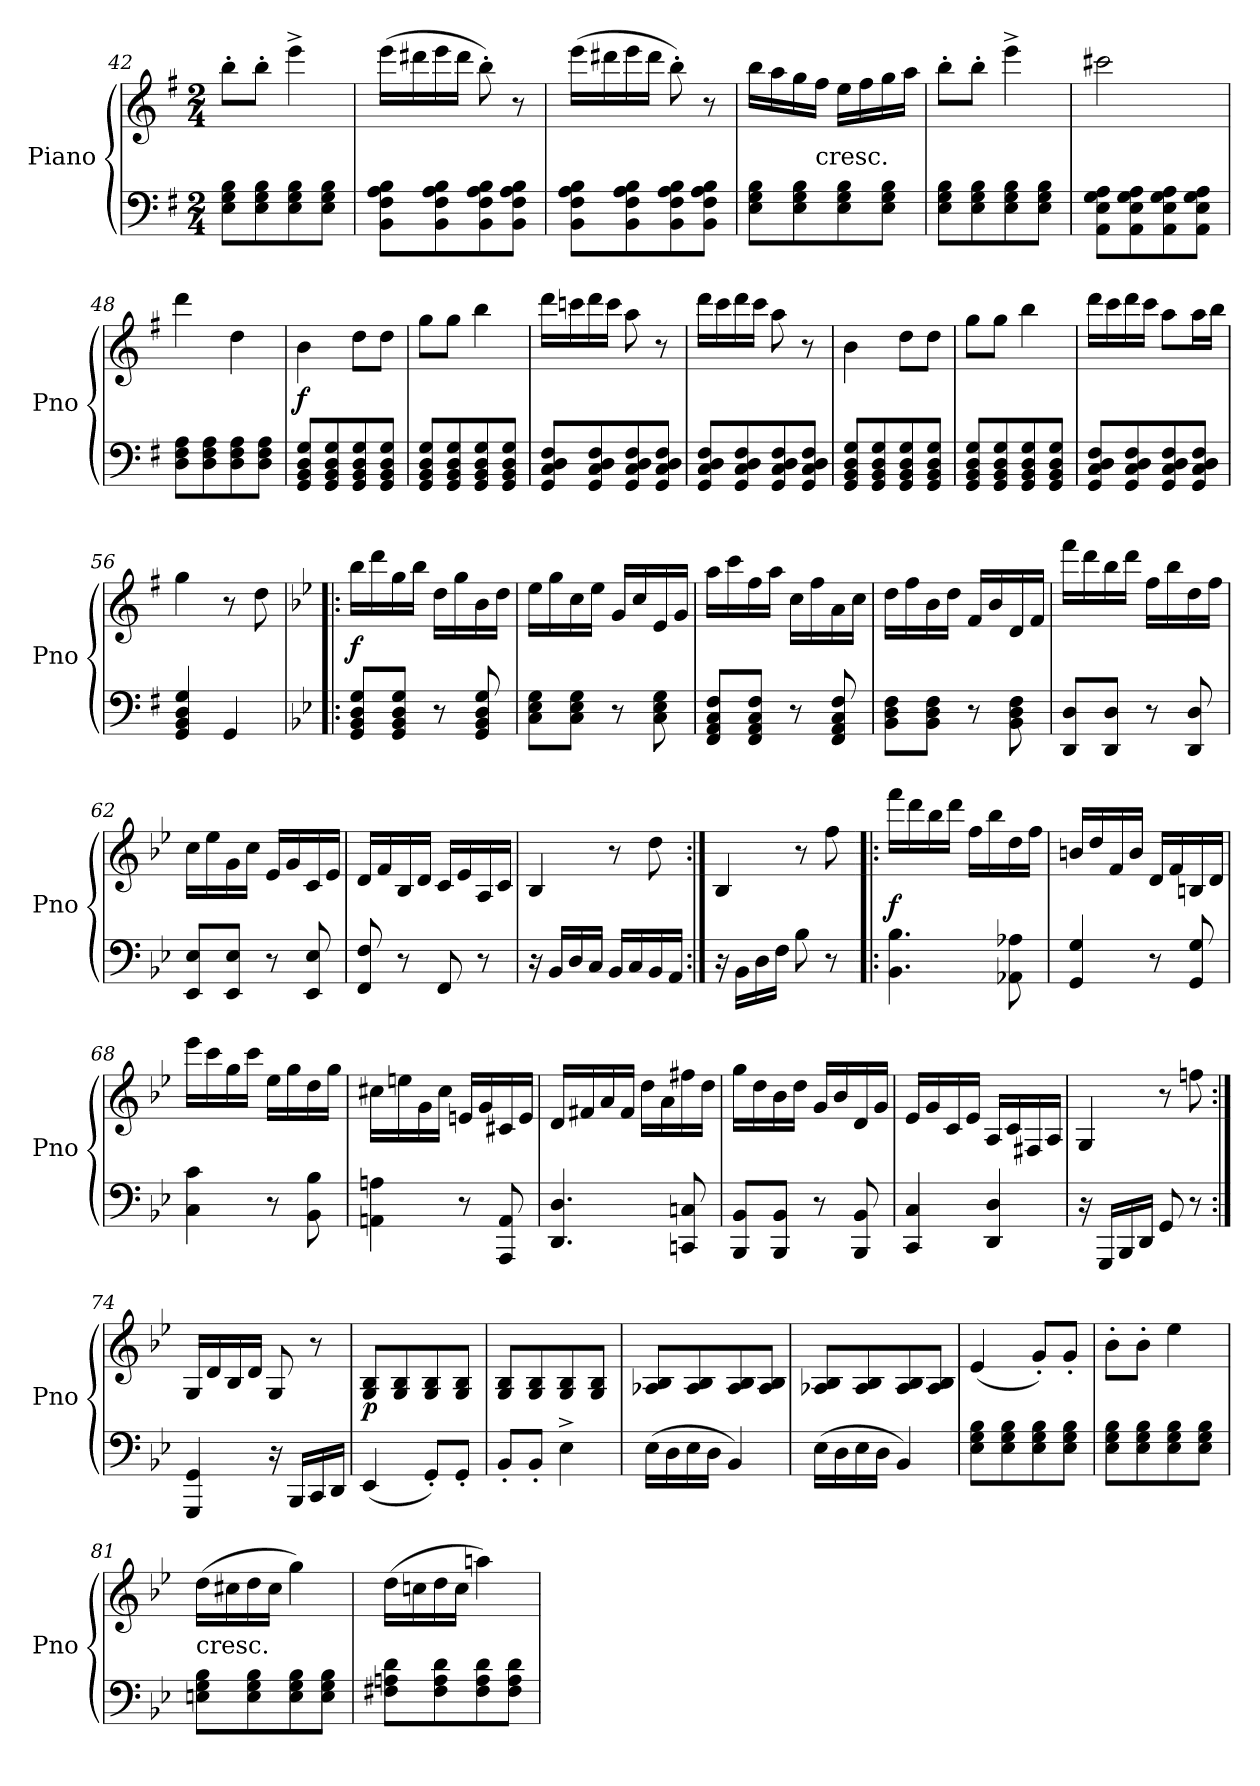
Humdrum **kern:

**kern	**kern	**dynam
*part1	*part1	*part1
*staff2	*staff1	*staff1/2
*I"Piano	*	*
*I'Pno	*	*
*clefF4	*clefG2	*
*k[f#]	*k[f#]	*
*G:	*G:	*
*M2/4	*M2/4	*
=42	=42	=42
8E\ 8G\ 8B\L	8bb'\L	.
8E\ 8G\ 8B\	8bb'\J	.
8E\ 8G\ 8B\	4eee^\	.
8E\ 8G\ 8B\J	.	.
=43	=43	=43
8BB\ 8F#\ 8A\ 8B\L	(16eee\LL	.
.	16ddd#X\	.
8BB\ 8F#\ 8A\ 8B\	16eee\	.
.	16ddd#\JJ	.
8BB\ 8F#\ 8A\ 8B\	8bb'\)	.
8BB\ 8F#\ 8A\ 8B\J	8r	.
=44	=44	=44
8BB\ 8F#\ 8A\ 8B\L	(16eee\LL	.
.	16ddd#X\	.
8BB\ 8F#\ 8A\ 8B\	16eee\	.
.	16ddd#\JJ	.
8BB\ 8F#\ 8A\ 8B\	8bb'\)	.
8BB\ 8F#\ 8A\ 8B\J	8r	.
=45	=45	=45
8E\ 8G\ 8B\L	16bb\LL	.
.	16aa\	.
8E\ 8G\ 8B\	16gg\	.
!	!LO:TX:c:t=cresc.	!
.	16ff#\JJ	.
8E\ 8G\ 8B\	16ee\LL	.
.	16ff#\	.
8E\ 8G\ 8B\J	16gg\	.
.	16aa\JJ	.
=46	=46	=46
8E\ 8G\ 8B\L	8bb'\L	.
8E\ 8G\ 8B\	8bb'\J	.
8E\ 8G\ 8B\	4eee^\	.
8E\ 8G\ 8B\J	.	.
=47	=47	=47
8AA\ 8E\ 8G\ 8A\L	2ccc#X\	.
8AA\ 8E\ 8G\ 8A\	.	.
8AA\ 8E\ 8G\ 8A\	.	.
8AA\ 8E\ 8G\ 8A\J	.	.
=48	=48	=48
8D\ 8F#\ 8A\L	4ddd\	.
8D\ 8F#\ 8A\	.	.
8D\ 8F#\ 8A\	4dd\	.
8D\ 8F#\ 8A\J	.	.
=49	=49	=49
8GG/ 8BB/ 8D/ 8G/L	4b\	f
8GG/ 8BB/ 8D/ 8G/	.	.
8GG/ 8BB/ 8D/ 8G/	8dd\L	.
8GG/ 8BB/ 8D/ 8G/J	8dd\J	.
=50	=50	=50
8GG/ 8BB/ 8D/ 8G/L	8gg\L	.
8GG/ 8BB/ 8D/ 8G/	8gg\J	.
8GG/ 8BB/ 8D/ 8G/	4bb\	.
8GG/ 8BB/ 8D/ 8G/J	.	.
=51	=51	=51
8GG/ 8C/ 8D/ 8F#/L	16ddd\LL	.
.	16cccn\	.
8GG/ 8C/ 8D/ 8F#/	16ddd\	.
.	16ccc\JJ	.
8GG/ 8C/ 8D/ 8F#/	8aa\	.
8GG/ 8C/ 8D/ 8F#/J	8r	.
=52	=52	=52
8GG/ 8C/ 8D/ 8F#/L	16ddd\LL	.
.	16ccc\	.
8GG/ 8C/ 8D/ 8F#/	16ddd\	.
.	16ccc\JJ	.
8GG/ 8C/ 8D/ 8F#/	8aa\	.
8GG/ 8C/ 8D/ 8F#/J	8r	.
=53	=53	=53
8GG/ 8BB/ 8D/ 8G/L	4b\	.
8GG/ 8BB/ 8D/ 8G/	.	.
8GG/ 8BB/ 8D/ 8G/	8dd\L	.
8GG/ 8BB/ 8D/ 8G/J	8dd\J	.
=54	=54	=54
8GG/ 8BB/ 8D/ 8G/L	8gg\L	.
8GG/ 8BB/ 8D/ 8G/	8gg\J	.
8GG/ 8BB/ 8D/ 8G/	4bb\	.
8GG/ 8BB/ 8D/ 8G/J	.	.
=55	=55	=55
8GG/ 8C/ 8D/ 8F#/L	16ddd\LL	.
.	16ccc\	.
8GG/ 8C/ 8D/ 8F#/	16ddd\	.
.	16ccc\JJ	.
8GG/ 8C/ 8D/ 8F#/	8aa\L	.
8GG/ 8C/ 8D/ 8F#/J	16aa\L	.
.	16bb\JJ	.
=56	=56	=56
4GG/ 4BB/ 4D/ 4G/	4gg\	.
4GG/	8r	.
.	8dd\	.
=57!|:	=57!|:	=57!|:
*k[b-e-]	*k[b-e-]	*
8GG/ 8BB-/ 8D/ 8G/L	16bb-\LL	f
.	16ddd\	.
8GG/ 8BB-/ 8D/ 8G/J	16gg\	.
.	16bb-\JJ	.
8r	16dd\LL	.
.	16gg\	.
8GG/ 8BB-/ 8D/ 8G/	16b-\	.
.	16dd\JJ	.
=58	=58	=58
8C\ 8E-\ 8G\L	16ee-\LL	.
.	16gg\	.
8C\ 8E-\ 8G\J	16cc\	.
.	16ee-\JJ	.
8r	16g/LL	.
.	16cc/	.
8C\ 8E-\ 8G\	16e-/	.
.	16g/JJ	.
=59	=59	=59
8FF/ 8AA/ 8C/ 8F/L	16aa\LL	.
.	16ccc\	.
8FF/ 8AA/ 8C/ 8F/J	16ff\	.
.	16aa\JJ	.
8r	16cc\LL	.
.	16ff\	.
8FF/ 8AA/ 8C/ 8F/	16a\	.
.	16cc\JJ	.
=60	=60	=60
8BB-\ 8D\ 8F\L	16dd\LL	.
.	16ff\	.
8BB-\ 8D\ 8F\J	16b-\	.
.	16dd\JJ	.
8r	16f/LL	.
.	16b-/	.
8BB-\ 8D\ 8F\	16d/	.
.	16f/JJ	.
=61	=61	=61
8DD/ 8D/L	16fff\LL	.
.	16ddd\	.
8DD/ 8D/J	16bb-\	.
.	16ddd\JJ	.
8r	16ff\LL	.
.	16bb-\	.
8DD/ 8D/	16dd\	.
.	16ff\JJ	.
=62	=62	=62
8EE-/ 8E-/L	16cc\LL	.
.	16ee-\	.
8EE-/ 8E-/J	16g\	.
.	16cc\JJ	.
8r	16e-/LL	.
.	16g/	.
8EE-/ 8E-/	16c/	.
.	16e-/JJ	.
=63	=63	=63
8FF/ 8F/	16d/LL	.
.	16f/	.
8r	16B-/	.
.	16d/JJ	.
8FF/	16c/LL	.
.	16e-/	.
8r	16A/	.
.	16c/JJ	.
=64	=64	=64
16r	4B-/	.
16BB-/LL	.	.
16D/	.	.
16C/JJ	.	.
16BB-/LL	8r	.
16C/	.	.
16BB-/	8dd\	.
16AA/JJ	.	.
=65:|!	=65:|!	=65:|!
16r	4B-/	.
16BB-\LL	.	.
16D\	.	.
16F\JJ	.	.
8B-\	8r	.
8r	8ff\	.
=66!|:	=66!|:	=66!|:
4.BB-\ 4.B-\	16fff\LL	f
.	16ddd\	.
.	16bb-\	.
.	16ddd\JJ	.
.	16ff\LL	.
.	16bb-\	.
8AA-X\ 8A-X\	16dd\	.
.	16ff\JJ	.
=67	=67	=67
4GG/ 4G/	16bn/LL	.
.	16dd/	.
.	16f/	.
.	16b/JJ	.
8r	16d/LL	.
.	16f/	.
8GG/ 8G/	16Bn/	.
.	16d/JJ	.
=68	=68	=68
4C\ 4c\	16eee-\LL	.
.	16ccc\	.
.	16gg\	.
.	16ccc\JJ	.
8r	16ee-\LL	.
.	16gg\	.
8BB-\ 8B-\	16dd\	.
.	16gg\JJ	.
=69	=69	=69
4AAn\ 4An\	16cc#X\LL	.
.	16een\	.
.	16g\	.
.	16cc#\JJ	.
8r	16en/LL	.
.	16g/	.
8AAA/ 8AA/	16c#X/	.
.	16e/JJ	.
=70	=70	=70
4.DD/ 4.D/	16d/LL	.
.	16f#X/	.
.	16a/	.
.	16f#/JJ	.
.	16dd\LL	.
.	16a\	.
8CCn/ 8Cn/	16ff#X\	.
.	16dd\JJ	.
=71	=71	=71
8BBB-/ 8BB-/L	16gg\LL	.
.	16dd\	.
8BBB-/ 8BB-/J	16b-\	.
.	16dd\JJ	.
8r	16g/LL	.
.	16b-/	.
8BBB-/ 8BB-/	16d/	.
.	16g/JJ	.
=72	=72	=72
4CC/ 4C/	16e-/LL	.
.	16g/	.
.	16c/	.
.	16e-/JJ	.
4DD/ 4D/	16A/LL	.
.	16c/	.
.	16F#X/	.
.	16A/JJ	.
=73	=73	=73
16r	4G/	.
16GGG/LL	.	.
16BBB-/	.	.
16DD/JJ	.	.
8GG/	8r	.
8r	8ffn\	.
=74:|!	=74:|!	=74:|!
4GGG/ 4GG/	16G/LL	.
.	16d/	.
.	16B-/	.
.	16d/JJ	.
16r	8G/	.
16BBB-/LL	.	.
16CC/	8r	.
16DD/JJ	.	.
=75	=75	=75
(4EE-/	8G/ 8B-/L	p
.	8G/ 8B-/	.
8GG'/L)	8G/ 8B-/	.
8GG'/J	8G/ 8B-/J	.
=76	=76	=76
8BB-'/L	8G/ 8B-/L	.
8BB-'/J	8G/ 8B-/	.
4E-^\	8G/ 8B-/	.
.	8G/ 8B-/J	.
=77	=77	=77
(16E-\LL	8A-X/ 8B-/L	.
16D\	.	.
16E-\	8A-/ 8B-/	.
16D\JJ	.	.
4BB-/)	8A-/ 8B-/	.
.	8A-/ 8B-/J	.
=78	=78	=78
(16E-\LL	8A-X/ 8B-/L	.
16D\	.	.
16E-\	8A-/ 8B-/	.
16D\JJ	.	.
4BB-/)	8A-/ 8B-/	.
.	8A-/ 8B-/J	.
=79	=79	=79
8E-\ 8G\ 8B-\L	(4e-/	.
8E-\ 8G\ 8B-\	.	.
8E-\ 8G\ 8B-\	8g'/L)	.
8E-\ 8G\ 8B-\J	8g'/J	.
=80	=80	=80
8E-\ 8G\ 8B-\L	8b-'\L	.
8E-\ 8G\ 8B-\	8b-'\J	.
8E-\ 8G\ 8B-\	4ee-\	.
8E-\ 8G\ 8B-\J	.	.
=81	=81	=81
!	!LO:TX:c:t=cresc.	!
8En\ 8G\ 8B-\L	(16dd\LL	.
.	16cc#X\	.
8E\ 8G\ 8B-\	16dd\	.
.	16cc#\JJ	.
8E\ 8G\ 8B-\	4gg\)	.
8E\ 8G\ 8B-\J	.	.
=82	=82	=82
8F#X\ 8An\ 8d\L	(16dd\LL	.
.	16ccn\	.
8F#\ 8A\ 8d\	16dd\	.
.	16cc\JJ	.
8F#\ 8A\ 8d\	4aan\)	.
8F#\ 8A\ 8d\J	.	.
=	=	=
*-	*-	*-
